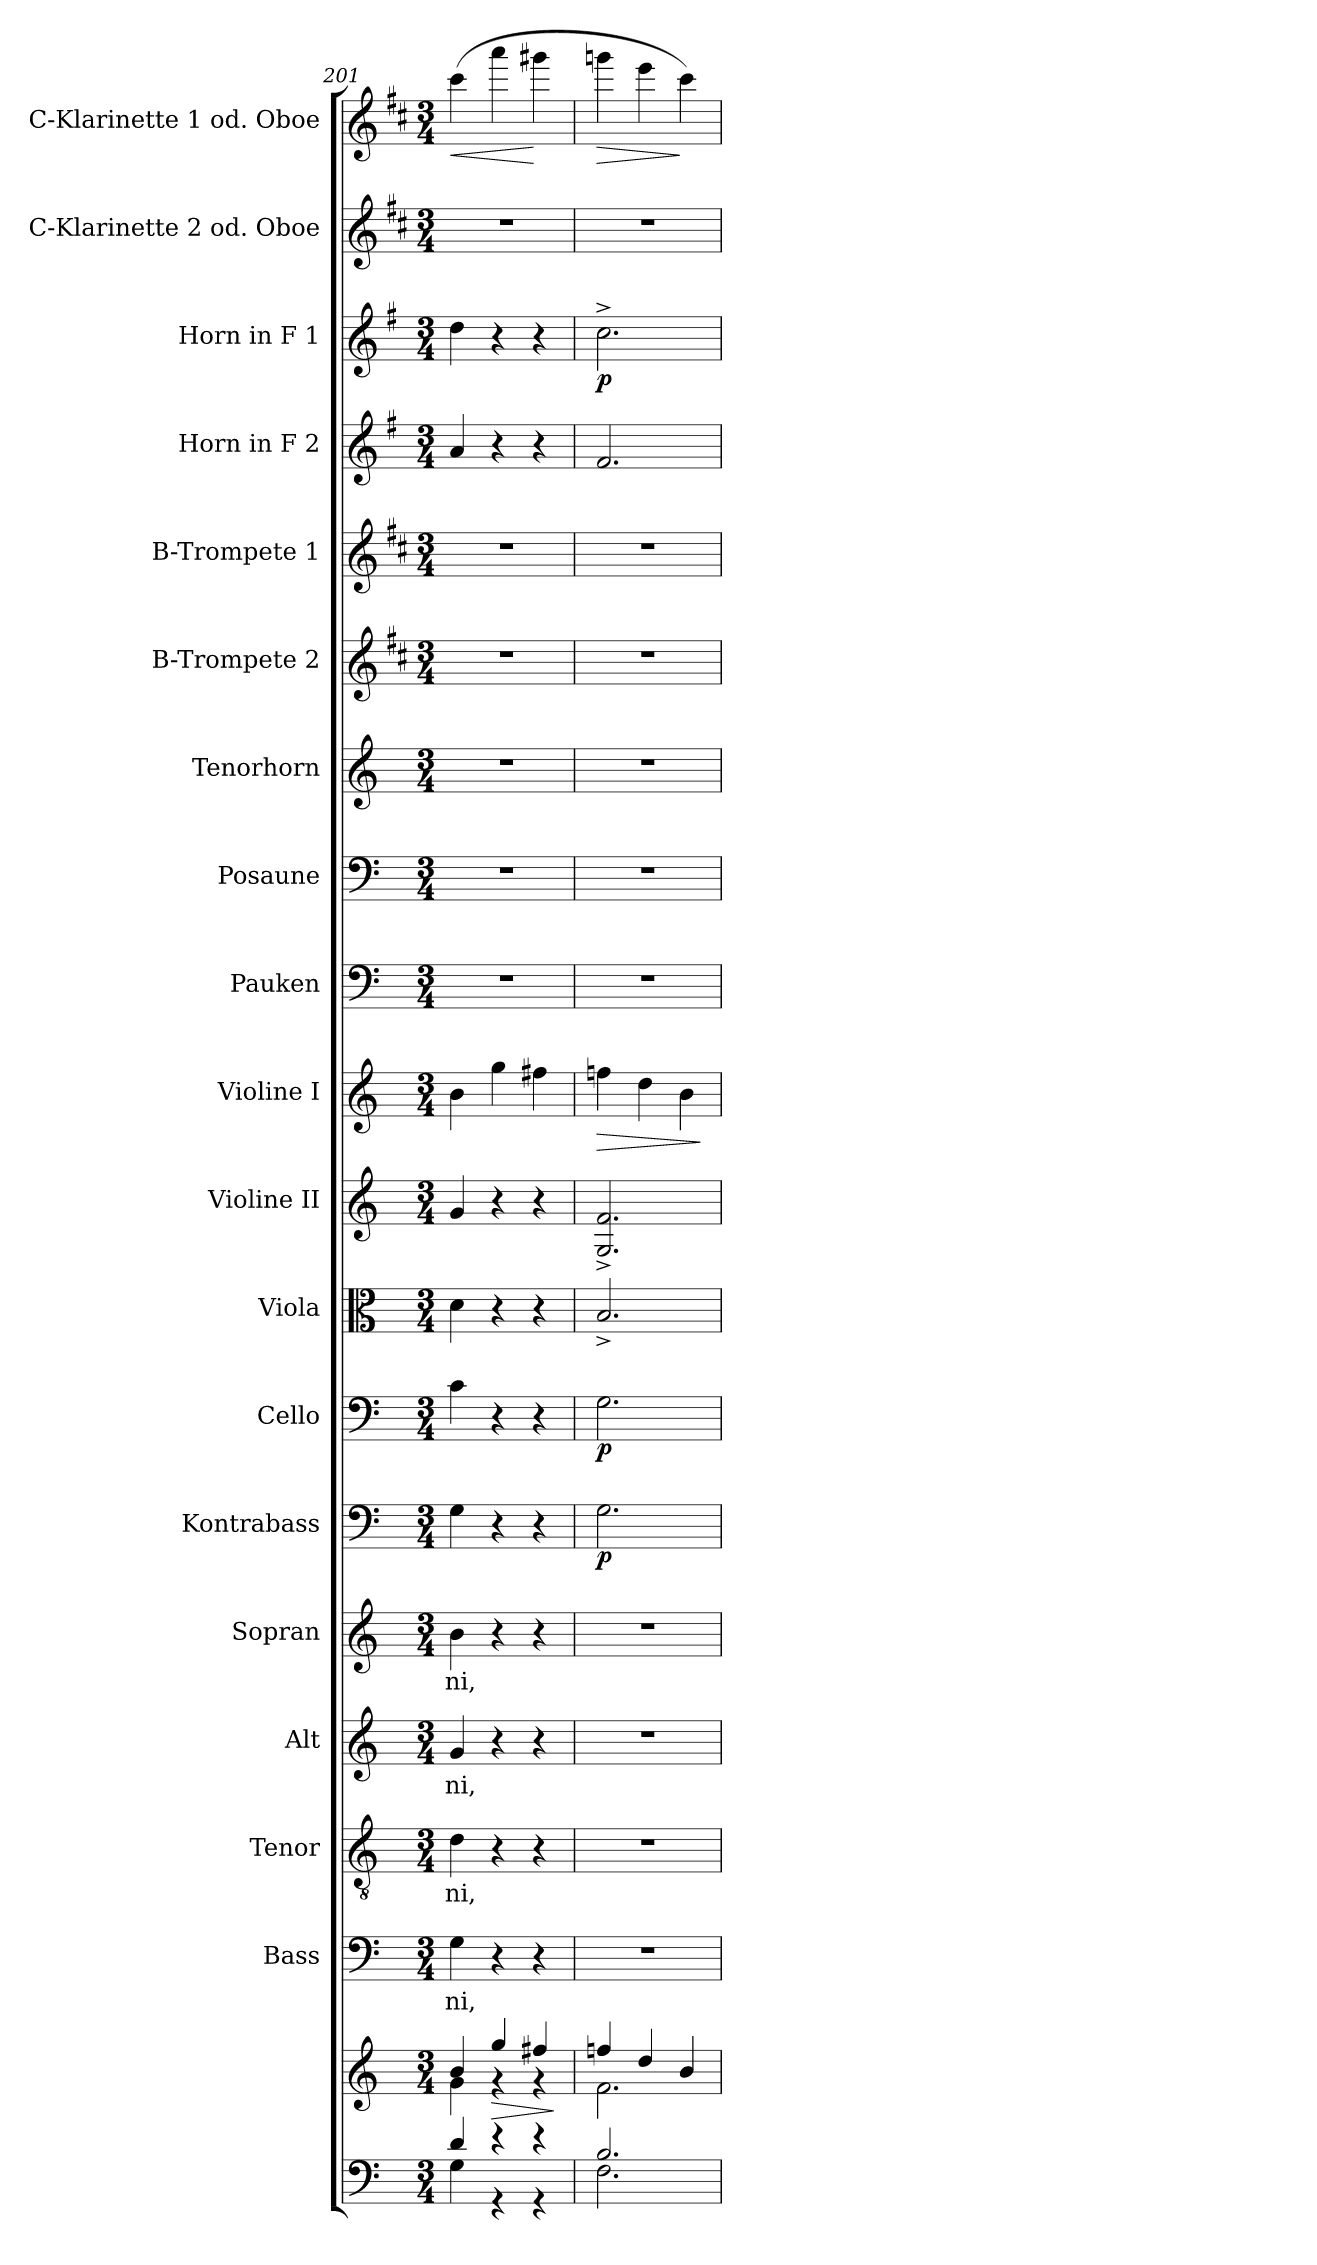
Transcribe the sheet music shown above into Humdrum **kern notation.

**kern	**kern	**dynam	**kern	**text	**kern	**text	**kern	**text	**kern	**text	**kern	**dynam	**kern	**dynam	**kern	**kern	**kern	**dynam	**kern	**kern	**kern	**kern	**kern	**kern	**kern	**dynam	**kern	**kern	**dynam
*part19	*part19	*part19	*part18	*part18	*part17	*part17	*part16	*part16	*part15	*part15	*part14	*part14	*part13	*part13	*part12	*part11	*part10	*part10	*part9	*part8	*part7	*part6	*part5	*part4	*part3	*part3	*part2	*part1	*part1
*staff20	*staff19	*staff19/20	*staff18	*staff18	*staff17	*staff17	*staff16	*staff16	*staff15	*staff15	*staff14	*staff14	*staff13	*staff13	*staff12	*staff11	*staff10	*staff10	*staff9	*staff8	*staff7	*staff6	*staff5	*staff4	*staff3	*staff3	*staff2	*staff1	*staff1
*	*	*	*I"Bass	*	*I"Tenor	*	*I"Alt	*	*I"Sopran	*	*I"Kontrabass	*	*I"Cello	*	*I"Viola	*I"Violine II	*I"Violine I	*	*I"Pauken	*I"Posaune	*I"Tenorhorn	*I"B-Trompete 2	*I"B-Trompete 1	*I"Horn in F 2	*I"Horn in F 1	*	*I"C-Klarinette 2 od. Oboe	*I"C-Klarinette 1 od. Oboe	*
*	*	*	*I'B.	*	*I'T.	*	*I'A.	*	*I'S.	*	*I'Kb.	*	*	*	*I'Vla.	*I'Vl. II	*I'Vl. I	*	*I'Pk.	*I'Pos.	*I'T. Hrn.	*I'B Trp. 2	*I'B Trp. 1	*	*	*	*I'C Kl. 2	*I'C Kl. 1	*
*clefF4	*clefG2	*	*clefF4	*	*clefGv2	*	*clefG2	*	*clefG2	*	*clefF4	*	*clefF4	*	*clefC3	*clefG2	*clefG2	*	*clefF4	*clefF4	*clefG2	*clefG2	*clefG2	*clefG2	*clefG2	*	*clefG2	*clefG2	*
*	*	*	*	*	*	*	*	*	*	*	*ITrd7c12	*	*	*	*	*	*	*	*	*	*ITrd8c14	*ITrd1c2	*ITrd1c2	*ITrd4c7	*ITrd4c7	*	*ITrd1c2	*ITrd1c2	*
*k[]	*k[]	*	*k[]	*	*k[]	*	*k[]	*	*k[]	*	*k[]	*	*k[]	*	*k[]	*k[]	*k[]	*	*k[]	*k[]	*k[]	*k[]	*k[]	*k[]	*k[]	*	*k[]	*k[]	*
*C:	*C:	*	*C:	*	*C:	*	*C:	*	*C:	*	*C:	*	*C:	*	*C:	*C:	*C:	*	*C:	*C:	*C:	*C:	*C:	*C:	*C:	*	*C:	*C:	*
*M3/4	*M3/4	*	*M3/4	*	*M3/4	*	*M3/4	*	*M3/4	*	*M3/4	*	*M3/4	*	*M3/4	*M3/4	*M3/4	*	*M3/4	*M3/4	*M3/4	*M3/4	*M3/4	*M3/4	*M3/4	*	*M3/4	*M3/4	*
=201	=201	=201	=201	=201	=201	=201	=201	=201	=201	=201	=201	=201	=201	=201	=201	=201	=201	=201	=201	=201	=201	=201	=201	=201	=201	=201	=201	=201	=201
*^	*^	*	*	*	*	*	*	*	*	*	*	*	*	*	*	*	*	*	*	*	*	*	*	*	*	*	*	*	*
!	!	!	!	!	!	!LO:LY:b	!	!LO:LY:b	!	!LO:LY:b	!	!LO:LY:b	!	!	!	!	!	!	!	!	!	!	!	!	!	!	!	!	!	!	!LO:HP:b
4d/	4G\	4b/	4g\	.	4G\	-ni,	4d\	-ni,	4g/	-ni,	4b\	-ni,	4GG\	.	4c\	.	4d\	4g/	4b\	.	2.r	2.r	2.r	2.r	2.r	4d/	4g\	.	2.r	(>4bb\	<
!	!	!	!	!LO:HP:b	!	!	!	!	!	!	!	!	!	!	!	!	!	!	!	!	!	!	!	!	!	!	!	!	!	!	!
4r	4r	4gg/	4rf	>	4r	.	4r	.	4r	.	4r	.	4r	.	4r	.	4r	4r	4gg\	.	.	.	.	.	.	4r	4r	.	.	4ggg\	.
4r	4r	4ff#X/	4rf	.	4r	.	4r	.	4r	.	4r	.	4r	.	4r	.	4r	4r	4ff#X\	.	.	.	.	.	.	4r	4r	.	.	4fff#X\	[
*v	*v	*	*	*	*	*	*	*	*	*	*	*	*	*	*	*	*	*	*	*	*	*	*	*	*	*	*	*	*	*	*
*	*v	*v	*	*	*	*	*	*	*	*	*	*	*	*	*	*	*	*	*	*	*	*	*	*	*	*	*	*	*	*
.	.	]	.	.	.	.	.	.	.	.	.	.	.	.	.	.	.	.	.	.	.	.	.	.	.	.	.	.	.
=202	=202	=202	=202	=202	=202	=202	=202	=202	=202	=202	=202	=202	=202	=202	=202	=202	=202	=202	=202	=202	=202	=202	=202	=202	=202	=202	=202	=202	=202
*^	*^	*	*	*	*	*	*	*	*	*	*	*	*	*	*	*	*	*	*	*	*	*	*	*	*	*	*	*	*
!	!	!	!	!	!	!	!	!	!	!	!	!	!	!LO:DY:b	!	!LO:DY:b	!	!	!	!LO:HP:b	!	!	!	!	!	!	!	!LO:DY:b	!	!	!LO:HP:b
2.B/	2.F\	4ffn/	2.f\	.	2.r	.	2.r	.	2.r	.	2.r	.	2.GG\	p	2.G\	p	2.B^</	2.G/^< 2.f/^<	4ffn\	>	2.r	2.r	2.r	2.r	2.r	2.B/	2.f^>\	p	2.r	4fffn\	>
.	.	4dd/	.	.	.	.	.	.	.	.	.	.	.	.	.	.	.	.	4dd\	.	.	.	.	.	.	.	.	.	.	4ddd\	.
.	.	4b/	.	.	.	.	.	.	.	.	.	.	.	.	.	.	.	.	4b\	.	.	.	.	.	.	.	.	.	.	4bb\)	]
*v	*v	*	*	*	*	*	*	*	*	*	*	*	*	*	*	*	*	*	*	*	*	*	*	*	*	*	*	*	*	*	*
*	*v	*v	*	*	*	*	*	*	*	*	*	*	*	*	*	*	*	*	*	*	*	*	*	*	*	*	*	*	*	*
.	.	.	.	.	.	.	.	.	.	.	.	.	.	.	.	.	.	]	.	.	.	.	.	.	.	.	.	.	.
=	=	=	=	=	=	=	=	=	=	=	=	=	=	=	=	=	=	=	=	=	=	=	=	=	=	=	=	=	=
*-	*-	*-	*-	*-	*-	*-	*-	*-	*-	*-	*-	*-	*-	*-	*-	*-	*-	*-	*-	*-	*-	*-	*-	*-	*-	*-	*-	*-	*-
